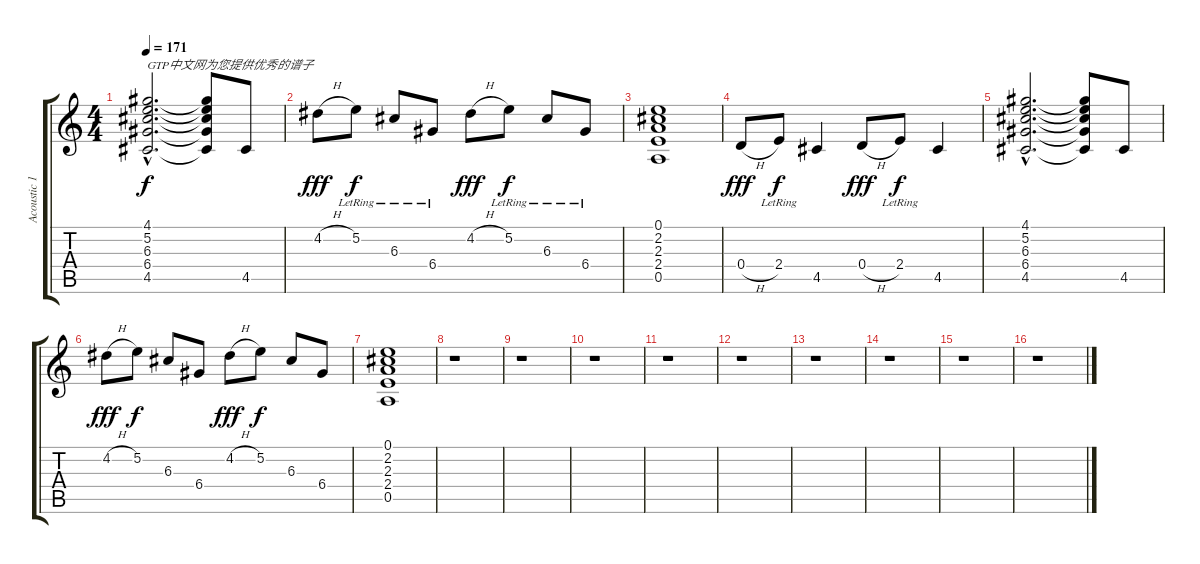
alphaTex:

\track ("Acoustic 12-string" "Acoustic 1") {instrument acousticguitarsteel}
\staff {score tabs}
\tuning (E4 B3 G3 D3 A2 E2) {hide}
\ts (4 4)
\tempo 171
\clef g2
\ks c
(4.1{hac} 5.2{hac} 6.3{hac} 6.4{hac} 4.5{hac}).2{d txt "GTP中文网为您提供优秀的谱子" dy f} (4.1{t} 5.2{t} 6.3{t} 6.4{t} 4.5{t}).8 4.5.8 |
4.2{h}.8{dy fff} 5.2{lr}.8{dy f} 6.3{lr}.8 6.4{lr}.8 4.2{h}.8{dy fff} 5.2{lr}.8{dy f} 6.3{lr}.8 6.4{lr}.8 |
(0.1 2.2 2.3 2.4 0.5).1 |
0.4{h}.8{dy fff} 2.4{lr}.8{dy f} 4.5.4 0.4{h}.8{dy fff} 2.4{lr}.8{dy f} 4.5.4 |
(4.1{hac} 5.2{hac} 6.3{hac} 6.4{hac} 4.5{hac}).2{d} (4.1{t} 5.2{t} 6.3{t} 6.4{t} 4.5{t}).8 4.5.8 |
4.2{h}.8{dy fff} 5.2.8{dy f} 6.3.8 6.4.8 4.2{h}.8{dy fff} 5.2.8{dy f} 6.3.8 6.4.8 |
(0.1 2.2 2.3 2.4 0.5).1 |
r.1 |
r.1 |
r.1 |
r.1 |
r.1 |
r.1 |
r.1 |
r.1 |
r.1
